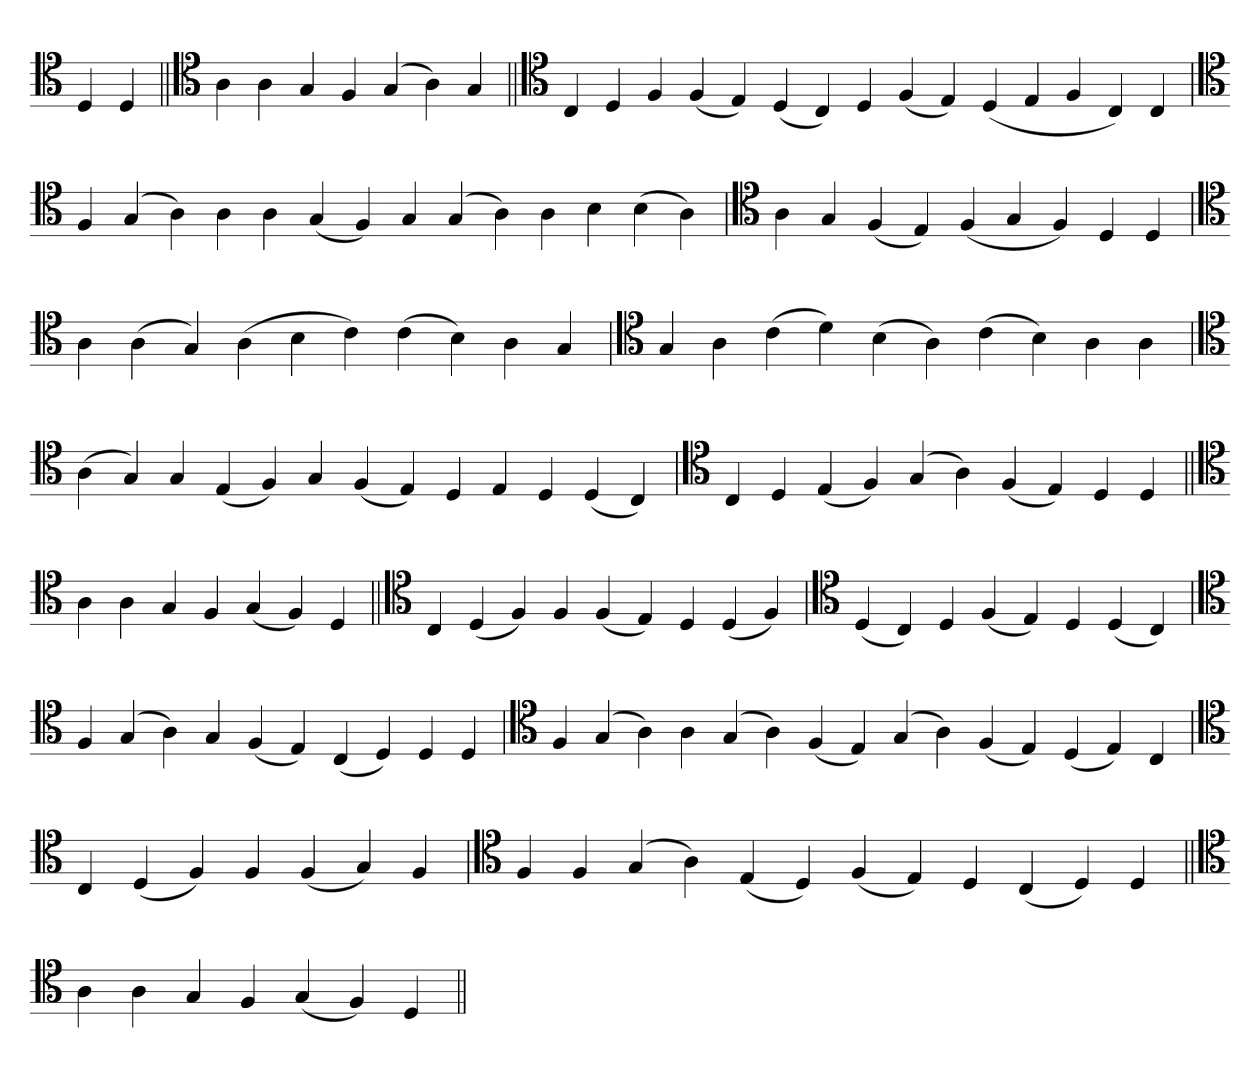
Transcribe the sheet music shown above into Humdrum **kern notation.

**kern
*part1
*staff1
*clefC4
=
4D
4D
=||
*clefC4
4A
4A
4G
4F
(4G
4A)
4G
=||
*clefC4
4C
4D
4F
(4F
4E)
(4D
4C)
4D
(4F
4E)
(4D
4E
4F
4C)
4C
='
*clefC4
4F
(4G
4A)
4A
4A
(4G
4F)
4G
(4G
4A)
4A
4B
(4B
4A)
='
*clefC4
4A
4G
(4F
4E)
(4F
4G
4F)
4D
4D
=
*clefC4
4A
(4A
4G)
(4A
4B
4c)
(4c
4B)
4A
4G
=`
*clefC4
4G
4A
(4c
4d)
(4B
4A)
(4c
4B)
4A
4A
=
*clefC4
(4A
4G)
4G
(4E
4F)
4G
(4F
4E)
4D
4E
4D
(4D
4C)
=`
*clefC4
4C
4D
(4E
4F)
(4G
4A)
(4F
4E)
4D
4D
=||
*clefC4
4A
4A
4G
4F
(4G
4F)
4D
=||
*clefC4
4C
(4D
4F)
4F
(4F
4E)
4D
(4D
4F)
=`
*clefC4
(4D
4C)
4D
(4F
4E)
4D
(4D
4C)
=`
*clefC4
4F
(4G
4A)
4G
(4F
4E)
(4C
4D)
4D
4D
=
*clefC4
4F
(4G
4A)
4A
(4G
4A)
(4F
4E)
(4G
4A)
(4F
4E)
(4D
4E)
4C
='
*clefC4
4C
(4D
4F)
4F
(4F
4G)
4F
=`
*clefC4
4F
4F
(4G
4A)
(4E
4D)
(4F
4E)
4D
(4C
4D)
4D
=||
*clefC4
4A
4A
4G
4F
(4G
4F)
4D
=||
*-
